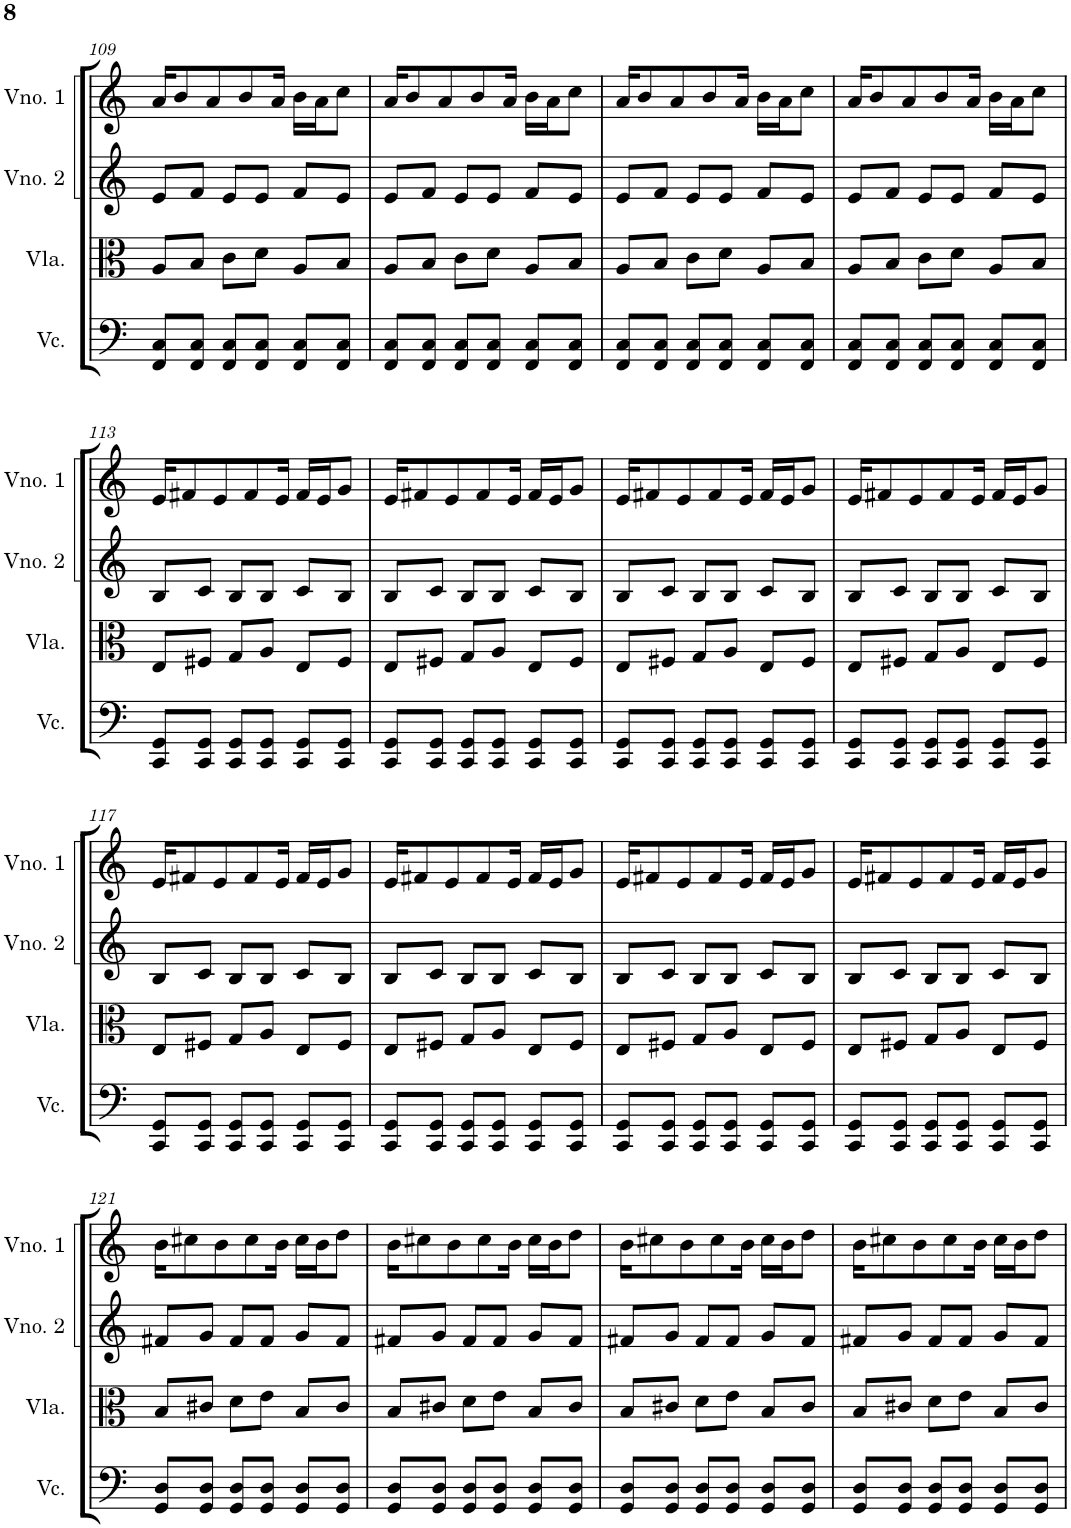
**kern	**kern	**kern	**kern
*part4	*part3	*part2	*part1
*staff4	*staff3	*staff2	*staff1
*I"Violoncelo	*I"Viola	*I"Violino 2	*I"Violino 1
*I'Vc.	*I'Vla.	*I'Vno. 2	*I'Vno. 1
!!LO:PB:g=z
*clefF4	*clefC3	*clefG2	*clefG2
*k[]	*k[]	*k[]	*k[]
*M3/4	*M3/4	*M3/4	*M3/4
=109	=109	=109	=109
8FF/ 8C/L	8A/L	8e/L	16a/KL
.	.	.	8b/
8FF/ 8C/J	8B/J	8f/J	.
.	.	.	8a/
8FF/ 8C/L	8c\L	8e/L	.
.	.	.	8b/
8FF/ 8C/J	8d\J	8e/J	.
.	.	.	16a/Jk
8FF/ 8C/L	8A/L	8f/L	16b\LL
.	.	.	16a\J
8FF/ 8C/J	8B/J	8e/J	8cc\J
=110	=110	=110	=110
8FF/ 8C/L	8A/L	8e/L	16a/KL
.	.	.	8b/
8FF/ 8C/J	8B/J	8f/J	.
.	.	.	8a/
8FF/ 8C/L	8c\L	8e/L	.
.	.	.	8b/
8FF/ 8C/J	8d\J	8e/J	.
.	.	.	16a/Jk
8FF/ 8C/L	8A/L	8f/L	16b\LL
.	.	.	16a\J
8FF/ 8C/J	8B/J	8e/J	8cc\J
=111	=111	=111	=111
8FF/ 8C/L	8A/L	8e/L	16a/KL
.	.	.	8b/
8FF/ 8C/J	8B/J	8f/J	.
.	.	.	8a/
8FF/ 8C/L	8c\L	8e/L	.
.	.	.	8b/
8FF/ 8C/J	8d\J	8e/J	.
.	.	.	16a/Jk
8FF/ 8C/L	8A/L	8f/L	16b\LL
.	.	.	16a\J
8FF/ 8C/J	8B/J	8e/J	8cc\J
=112	=112	=112	=112
8FF/ 8C/L	8A/L	8e/L	16a/KL
.	.	.	8b/
8FF/ 8C/J	8B/J	8f/J	.
.	.	.	8a/
8FF/ 8C/L	8c\L	8e/L	.
.	.	.	8b/
8FF/ 8C/J	8d\J	8e/J	.
.	.	.	16a/Jk
8FF/ 8C/L	8A/L	8f/L	16b\LL
.	.	.	16a\J
8FF/ 8C/J	8B/J	8e/J	8cc\J
!!LO:LB:g=z
=113	=113	=113	=113
8CC/ 8GG/L	8E/L	8B/L	16e/KL
.	.	.	8f#X/
8CC/ 8GG/J	8F#X/J	8c/J	.
.	.	.	8e/
8CC/ 8GG/L	8G/L	8B/L	.
.	.	.	8f#/
8CC/ 8GG/J	8A/J	8B/J	.
.	.	.	16e/Jk
8CC/ 8GG/L	8E/L	8c/L	16f#/LL
.	.	.	16e/J
8CC/ 8GG/J	8F#/J	8B/J	8g/J
=114	=114	=114	=114
8CC/ 8GG/L	8E/L	8B/L	16e/KL
.	.	.	8f#X/
8CC/ 8GG/J	8F#X/J	8c/J	.
.	.	.	8e/
8CC/ 8GG/L	8G/L	8B/L	.
.	.	.	8f#/
8CC/ 8GG/J	8A/J	8B/J	.
.	.	.	16e/Jk
8CC/ 8GG/L	8E/L	8c/L	16f#/LL
.	.	.	16e/J
8CC/ 8GG/J	8F#/J	8B/J	8g/J
=115	=115	=115	=115
8CC/ 8GG/L	8E/L	8B/L	16e/KL
.	.	.	8f#X/
8CC/ 8GG/J	8F#X/J	8c/J	.
.	.	.	8e/
8CC/ 8GG/L	8G/L	8B/L	.
.	.	.	8f#/
8CC/ 8GG/J	8A/J	8B/J	.
.	.	.	16e/Jk
8CC/ 8GG/L	8E/L	8c/L	16f#/LL
.	.	.	16e/J
8CC/ 8GG/J	8F#/J	8B/J	8g/J
=116	=116	=116	=116
8CC/ 8GG/L	8E/L	8B/L	16e/KL
.	.	.	8f#X/
8CC/ 8GG/J	8F#X/J	8c/J	.
.	.	.	8e/
8CC/ 8GG/L	8G/L	8B/L	.
.	.	.	8f#/
8CC/ 8GG/J	8A/J	8B/J	.
.	.	.	16e/Jk
8CC/ 8GG/L	8E/L	8c/L	16f#/LL
.	.	.	16e/J
8CC/ 8GG/J	8F#/J	8B/J	8g/J
!!LO:LB:g=z
=117	=117	=117	=117
8CC/ 8GG/L	8E/L	8B/L	16e/KL
.	.	.	8f#X/
8CC/ 8GG/J	8F#X/J	8c/J	.
.	.	.	8e/
8CC/ 8GG/L	8G/L	8B/L	.
.	.	.	8f#/
8CC/ 8GG/J	8A/J	8B/J	.
.	.	.	16e/Jk
8CC/ 8GG/L	8E/L	8c/L	16f#/LL
.	.	.	16e/J
8CC/ 8GG/J	8F#/J	8B/J	8g/J
=118	=118	=118	=118
8CC/ 8GG/L	8E/L	8B/L	16e/KL
.	.	.	8f#X/
8CC/ 8GG/J	8F#X/J	8c/J	.
.	.	.	8e/
8CC/ 8GG/L	8G/L	8B/L	.
.	.	.	8f#/
8CC/ 8GG/J	8A/J	8B/J	.
.	.	.	16e/Jk
8CC/ 8GG/L	8E/L	8c/L	16f#/LL
.	.	.	16e/J
8CC/ 8GG/J	8F#/J	8B/J	8g/J
=119	=119	=119	=119
8CC/ 8GG/L	8E/L	8B/L	16e/KL
.	.	.	8f#X/
8CC/ 8GG/J	8F#X/J	8c/J	.
.	.	.	8e/
8CC/ 8GG/L	8G/L	8B/L	.
.	.	.	8f#/
8CC/ 8GG/J	8A/J	8B/J	.
.	.	.	16e/Jk
8CC/ 8GG/L	8E/L	8c/L	16f#/LL
.	.	.	16e/J
8CC/ 8GG/J	8F#/J	8B/J	8g/J
=120	=120	=120	=120
8CC/ 8GG/L	8E/L	8B/L	16e/KL
.	.	.	8f#X/
8CC/ 8GG/J	8F#X/J	8c/J	.
.	.	.	8e/
8CC/ 8GG/L	8G/L	8B/L	.
.	.	.	8f#/
8CC/ 8GG/J	8A/J	8B/J	.
.	.	.	16e/Jk
8CC/ 8GG/L	8E/L	8c/L	16f#/LL
.	.	.	16e/J
8CC/ 8GG/J	8F#/J	8B/J	8g/J
!!LO:LB:g=z
=121	=121	=121	=121
8GG/ 8D/L	8B/L	8f#X/L	16b\KL
.	.	.	8cc#X\
8GG/ 8D/J	8c#X/J	8g/J	.
.	.	.	8b\
8GG/ 8D/L	8d\L	8f#/L	.
.	.	.	8cc#\
8GG/ 8D/J	8e\J	8f#/J	.
.	.	.	16b\Jk
8GG/ 8D/L	8B/L	8g/L	16cc#\LL
.	.	.	16b\J
8GG/ 8D/J	8c#/J	8f#/J	8dd\J
=122	=122	=122	=122
8GG/ 8D/L	8B/L	8f#X/L	16b\KL
.	.	.	8cc#X\
8GG/ 8D/J	8c#X/J	8g/J	.
.	.	.	8b\
8GG/ 8D/L	8d\L	8f#/L	.
.	.	.	8cc#\
8GG/ 8D/J	8e\J	8f#/J	.
.	.	.	16b\Jk
8GG/ 8D/L	8B/L	8g/L	16cc#\LL
.	.	.	16b\J
8GG/ 8D/J	8c#/J	8f#/J	8dd\J
=123	=123	=123	=123
8GG/ 8D/L	8B/L	8f#X/L	16b\KL
.	.	.	8cc#X\
8GG/ 8D/J	8c#X/J	8g/J	.
.	.	.	8b\
8GG/ 8D/L	8d\L	8f#/L	.
.	.	.	8cc#\
8GG/ 8D/J	8e\J	8f#/J	.
.	.	.	16b\Jk
8GG/ 8D/L	8B/L	8g/L	16cc#\LL
.	.	.	16b\J
8GG/ 8D/J	8c#/J	8f#/J	8dd\J
=124	=124	=124	=124
8GG/ 8D/L	8B/L	8f#X/L	16b\KL
.	.	.	8cc#X\
8GG/ 8D/J	8c#X/J	8g/J	.
.	.	.	8b\
8GG/ 8D/L	8d\L	8f#/L	.
.	.	.	8cc#\
8GG/ 8D/J	8e\J	8f#/J	.
.	.	.	16b\Jk
8GG/ 8D/L	8B/L	8g/L	16cc#\LL
.	.	.	16b\J
8GG/ 8D/J	8c#/J	8f#/J	8dd\J
=	=	=	=
*-	*-	*-	*-
